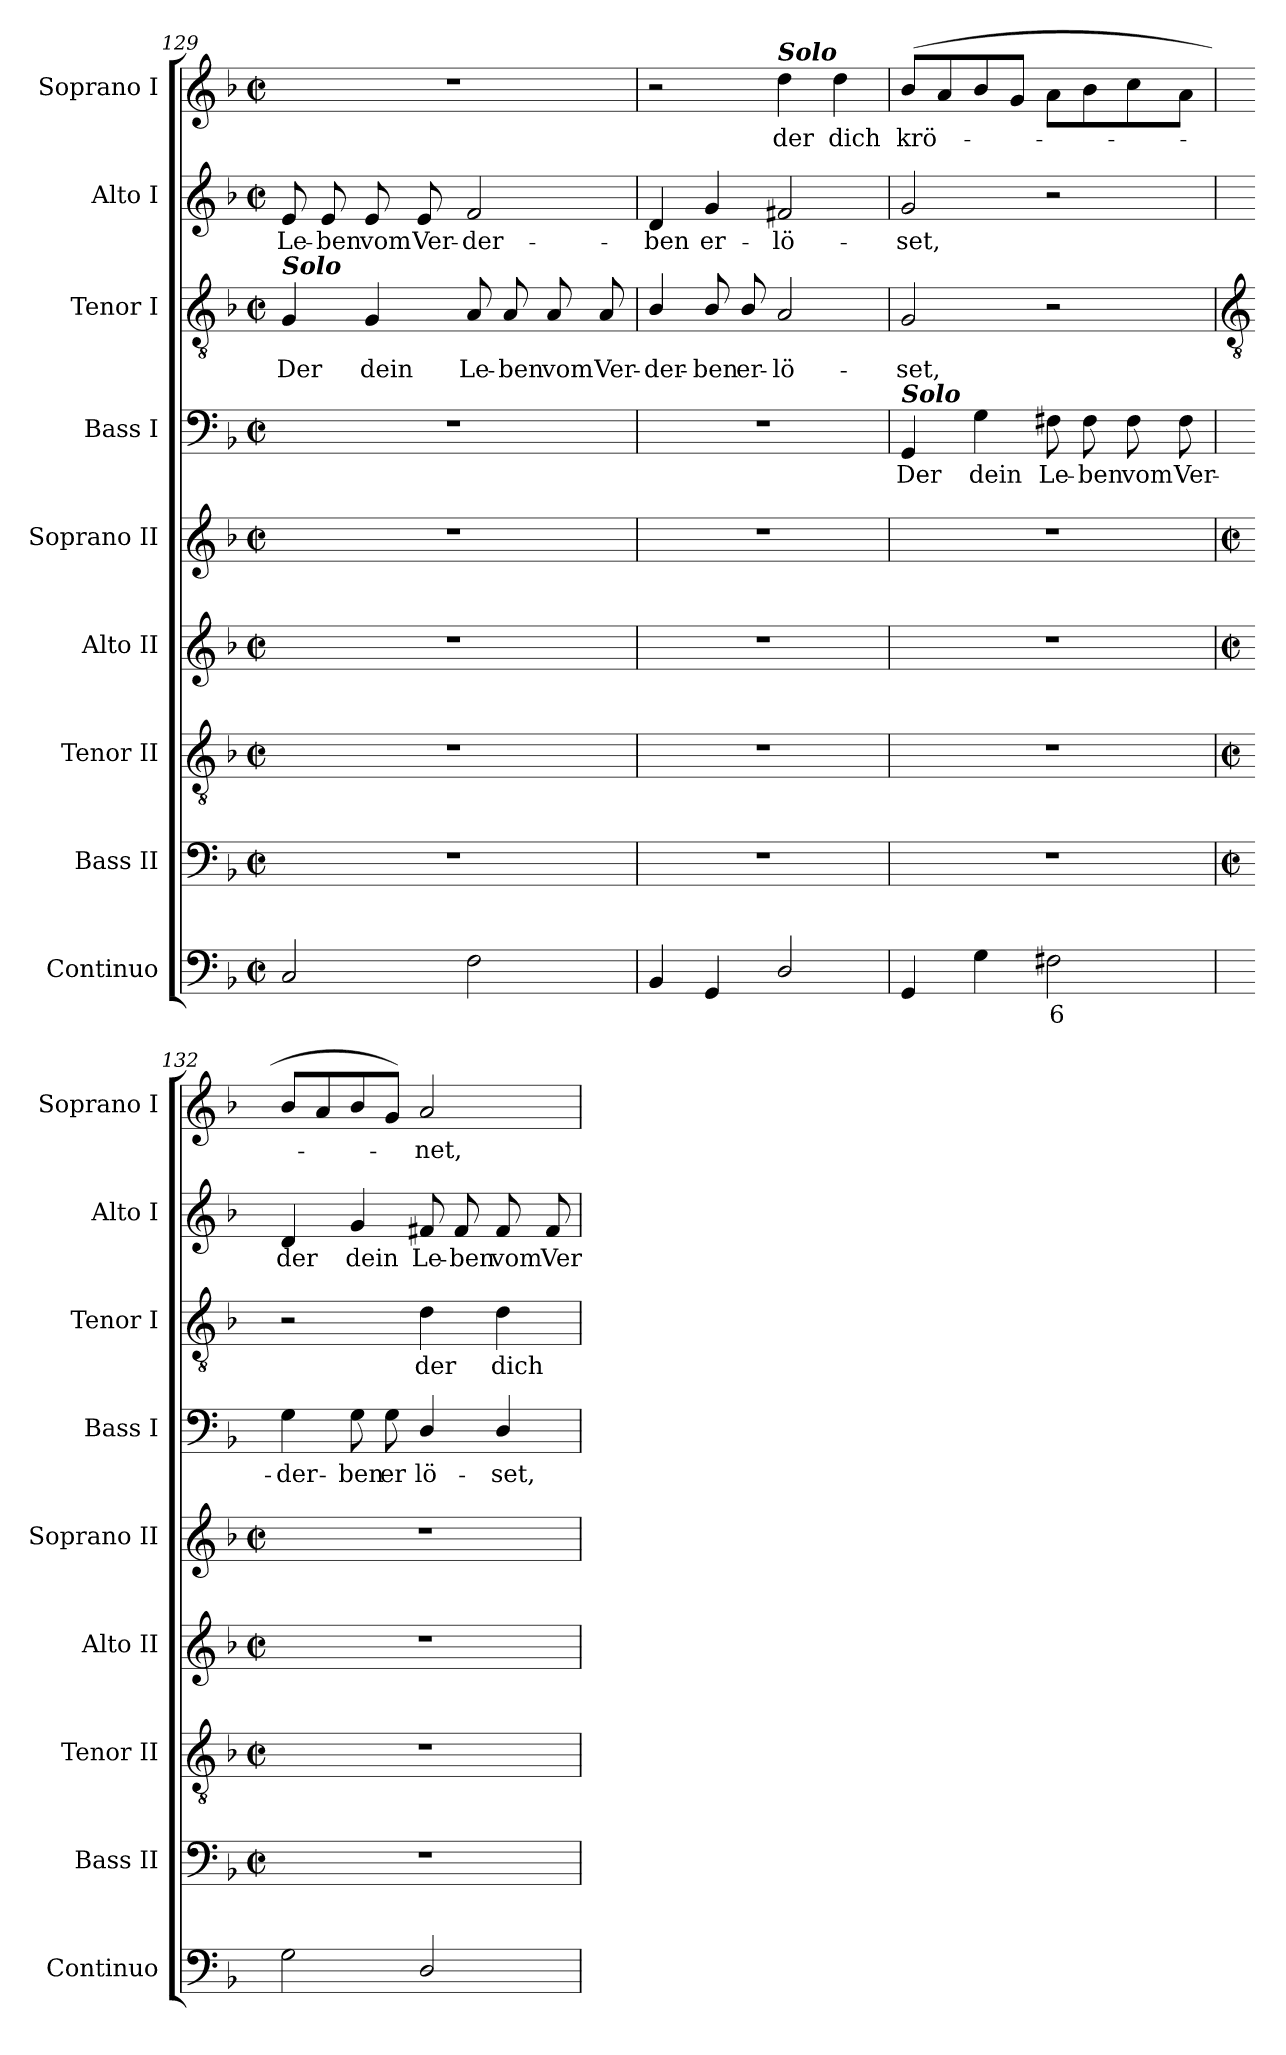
**kern	**text	**kern	**kern	**kern	**kern	**kern	**text	**kern	**text	**kern	**text	**kern	**text
*part9	*part9	*part8	*part7	*part6	*part5	*part4	*part4	*part3	*part3	*part2	*part2	*part1	*part1
*staff9	*staff9	*staff8	*staff7	*staff6	*staff5	*staff4	*staff4	*staff3	*staff3	*staff2	*staff2	*staff1	*staff1
*I"Continuo	*	*I"Bass II	*I"Tenor II	*I"Alto II	*I"Soprano II	*I"Bass I	*	*I"Tenor I	*	*I"Alto I	*	*I"Soprano I	*
*I'Continuo	*	*I'Bass II	*I'Tenor II	*I'Alto II	*I'Soprano II	*I'Bass I	*	*I'Tenor I	*	*I'Alto I	*	*I'Soprano I	*
*clefF4	*	*clefF4	*clefGv2	*clefG2	*clefG2	*clefF4	*	*clefGv2	*	*clefG2	*	*clefG2	*
*k[b-]	*	*k[b-]	*k[b-]	*k[b-]	*k[b-]	*k[b-]	*	*k[b-]	*	*k[b-]	*	*k[b-]	*
*F:	*	*F:	*F:	*F:	*F:	*F:	*	*F:	*	*F:	*	*F:	*
*M2/2	*	*M2/2	*M2/2	*M2/2	*M2/2	*M2/2	*	*M2/2	*	*M2/2	*	*M2/2	*
*met(c|)	*	*met(c|)	*met(c|)	*met(c|)	*met(c|)	*met(c|)	*	*met(c|)	*	*met(c|)	*	*met(c|)	*
=129	=129	=129	=129	=129	=129	=129	=129	=129	=129	=129	=129	=129	=129
!	!	!	!	!	!	!	!	!LO:TX:a:Bi:t=Solo	!	!	!	!	!
!	!	!	!	!	!	!	!	!	!LO:LY:b	!	!LO:LY:b	!	!
2C	.	1r	1r	1r	1r	1r	.	4G	Der	8e	Le-	1r	.
!	!	!	!	!	!	!	!	!	!	!	!LO:LY:b	!	!
.	.	.	.	.	.	.	.	.	.	8e	-ben	.	.
!	!	!	!	!	!	!	!	!	!LO:LY:b	!	!LO:LY:b	!	!
.	.	.	.	.	.	.	.	4G	dein	8e	vom	.	.
!	!	!	!	!	!	!	!	!	!	!	!LO:LY:b	!	!
.	.	.	.	.	.	.	.	.	.	8e	Ver-	.	.
!	!	!	!	!	!	!	!	!	!LO:LY:b	!	!LO:LY:b	!	!
2F	.	.	.	.	.	.	.	8A	Le-	2f	-der-	.	.
!	!	!	!	!	!	!	!	!	!LO:LY:b	!	!	!	!
.	.	.	.	.	.	.	.	8A	-ben	.	.	.	.
!	!	!	!	!	!	!	!	!	!LO:LY:b	!	!	!	!
.	.	.	.	.	.	.	.	8A	vom	.	.	.	.
!	!	!	!	!	!	!	!	!	!LO:LY:b	!	!	!	!
.	.	.	.	.	.	.	.	8A	Ver-	.	.	.	.
=130	=130	=130	=130	=130	=130	=130	=130	=130	=130	=130	=130	=130	=130
!	!	!	!	!	!	!	!	!	!LO:LY:b	!	!LO:LY:b	!	!
4BB-	.	1r	1r	1r	1r	1r	.	4B-/	-der-	4d	-ben	2r	.
!	!	!	!	!	!	!	!	!	!LO:LY:b	!	!LO:LY:b	!	!
4GG	.	.	.	.	.	.	.	8B-/	-ben	4g	er-	.	.
!	!	!	!	!	!	!	!	!	!LO:LY:b	!	!	!	!
.	.	.	.	.	.	.	.	8B-/	er-	.	.	.	.
!	!	!	!	!	!	!	!	!	!	!	!	!LO:TX:a:Bi:t=Solo	!
!	!	!	!	!	!	!	!	!	!LO:LY:b	!	!LO:LY:b	!	!LO:LY:b
2D/	.	.	.	.	.	.	.	2A	-lö-	2f#X	-lö-	4dd	der
!	!	!	!	!	!	!	!	!	!	!	!	!	!LO:LY:b
.	.	.	.	.	.	.	.	.	.	.	.	4dd	dich
=131	=131	=131	=131	=131	=131	=131	=131	=131	=131	=131	=131	=131	=131
!	!	!	!	!	!	!LO:TX:a:Bi:t=Solo	!	!	!	!	!	!	!
!	!	!	!	!	!	!	!LO:LY:b	!	!LO:LY:b	!	!LO:LY:b	!	!LO:LY:b
4GG	.	1r	1r	1r	1r	4GG	Der	2G	-set,	2g	-set,	(<8b-L	krö-
.	.	.	.	.	.	.	.	.	.	.	.	8a	.
!	!	!	!	!	!	!	!LO:LY:b	!	!	!	!	!	!
4G	.	.	.	.	.	4G	dein	.	.	.	.	8b-	.
.	.	.	.	.	.	.	.	.	.	.	.	8gJ	.
!	!LO:LY:b	!	!	!	!	!	!LO:LY:b	!	!	!	!	!	!
2F#X	6	.	.	.	.	8F#X	Le-	2r	.	2r	.	8aL	.
!	!	!	!	!	!	!	!LO:LY:b	!	!	!	!	!	!
.	.	.	.	.	.	8F#	-ben	.	.	.	.	8b-	.
!	!	!	!	!	!	!	!LO:LY:b	!	!	!	!	!	!
.	.	.	.	.	.	8F#	vom	.	.	.	.	8cc	.
!	!	!	!	!	!	!	!LO:LY:b	!	!	!	!	!	!
.	.	.	.	.	.	8F#	Ver-	.	.	.	.	8aJ	.
!!LO:LB:g=z
=132	=132	=132	=132	=132	=132	=132	=132	=132	=132	=132	=132	=132	=132
*	*	*	*	*	*	*	*	*clefGv2	*	*	*	*	*
*	*	*M2/2	*M2/2	*M2/2	*M2/2	*	*	*	*	*	*	*	*
*	*	*met(c|)	*met(c|)	*met(c|)	*met(c|)	*	*	*	*	*	*	*	*
!	!	!	!	!	!	!	!LO:LY:b	!	!	!	!LO:LY:b	!	!
2G	.	1r	1r	1r	1r	4G	-der-	2r	.	4d	der	8b-L	.
.	.	.	.	.	.	.	.	.	.	.	.	8a	.
!	!	!	!	!	!	!	!LO:LY:b	!	!	!	!LO:LY:b	!	!
.	.	.	.	.	.	8G	-ben	.	.	4g	dein	8b-	.
!	!	!	!	!	!	!	!LO:LY:b	!	!	!	!	!	!
.	.	.	.	.	.	8G	er	.	.	.	.	8gJ)	.
!	!	!	!	!	!	!	!LO:LY:b	!	!LO:LY:b	!	!LO:LY:b	!	!LO:LY:b
2D/	.	.	.	.	.	4D/	lö-	4d	der	8f#X	Le-	2a	net,
!	!	!	!	!	!	!	!	!	!	!	!LO:LY:b	!	!
.	.	.	.	.	.	.	.	.	.	8f#	-ben	.	.
!	!	!	!	!	!	!	!LO:LY:b	!	!LO:LY:b	!	!LO:LY:b	!	!
.	.	.	.	.	.	4D/	-set,	4d	dich	8f#	vom	.	.
!	!	!	!	!	!	!	!	!	!	!	!LO:LY:b	!	!
.	.	.	.	.	.	.	.	.	.	8f#	Ver-	.	.
=	=	=	=	=	=	=	=	=	=	=	=	=	=
*-	*-	*-	*-	*-	*-	*-	*-	*-	*-	*-	*-	*-	*-
